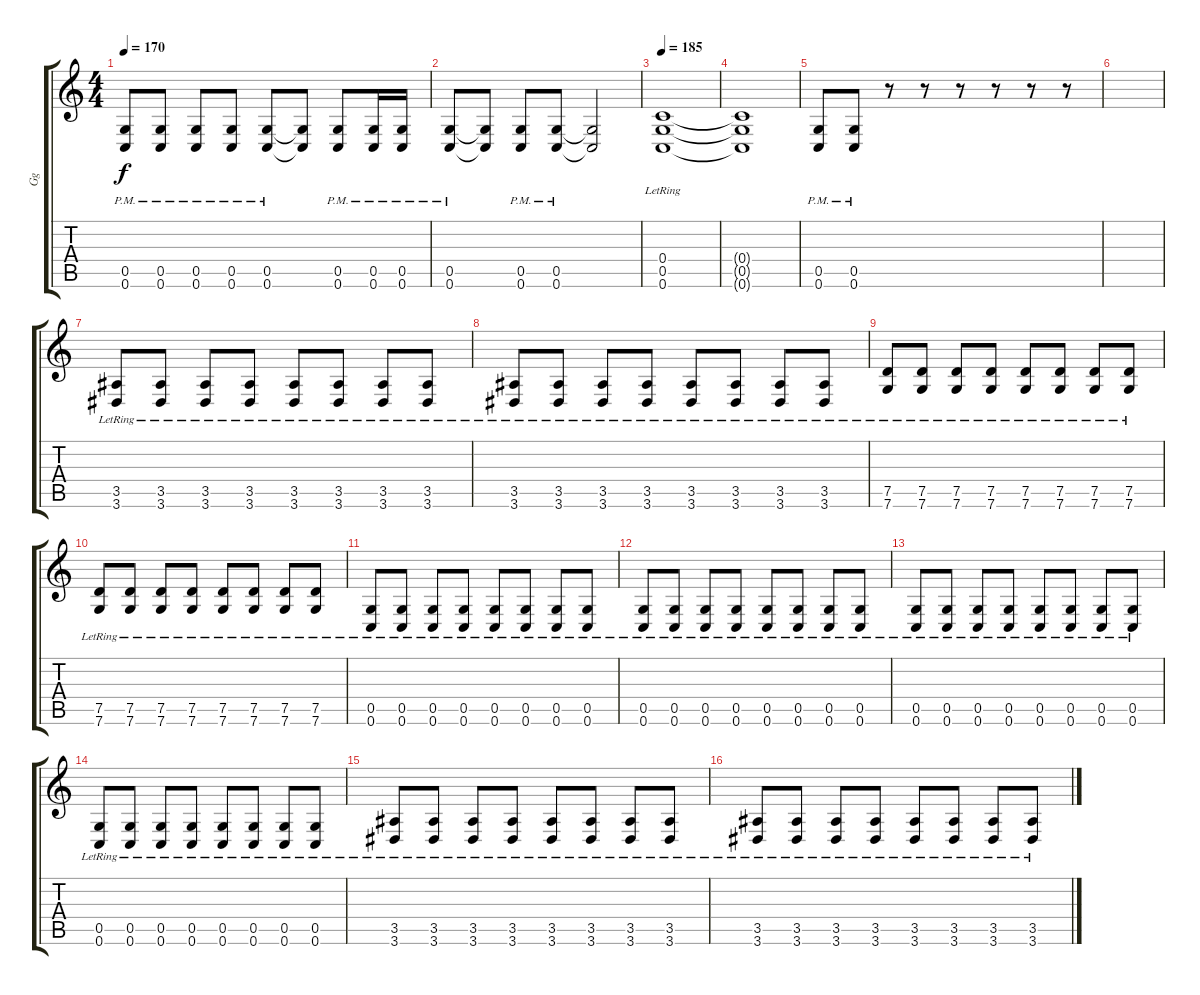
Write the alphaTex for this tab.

\track ("Gg" "Gg") {instrument distortionguitar}
\staff {score tabs}
\tuning (D4 A3 F3 C3 G2 C2) {hide}
\ts (4 4)
\tempo 170
\clef g2
\ks c
(0.5{pm} 0.6{pm}).8{dy f} (0.5{pm} 0.6{pm}).8 (0.5{pm} 0.6{pm}).8 (0.5{pm} 0.6{pm}).8 (0.5{pm} 0.6{pm}).8 (0.5{t} 0.6{t}).8 (0.5{pm} 0.6{pm}).8 (0.5{pm} 0.6{pm}).16 (0.5{pm} 0.6{pm}).16 |
(0.5{pm} 0.6{pm}).8 (0.5{t} 0.6{t}).8 (0.5{pm} 0.6{pm}).8 (0.5{pm} 0.6{pm}).8 (0.5{t} 0.6{t}).2 |
\tempo 185
(0.4{lr} 0.5{lr} 0.6{lr}).1 |
(0.4{t} 0.5{t} 0.6{t}).1 |
(0.5{pm} 0.6{pm}).8 (0.5{pm} 0.6{pm}).8 r.8 r.8 r.8 r.8 r.8 r.8 |
|
(3.5{lr} 3.6{lr}).8 (3.5{lr} 3.6{lr}).8 (3.5{lr} 3.6{lr}).8 (3.5{lr} 3.6{lr}).8 (3.5{lr} 3.6{lr}).8 (3.5{lr} 3.6{lr}).8 (3.5{lr} 3.6{lr}).8 (3.5{lr} 3.6{lr}).8 |
(3.5{lr} 3.6{lr}).8 (3.5{lr} 3.6{lr}).8 (3.5{lr} 3.6{lr}).8 (3.5{lr} 3.6{lr}).8 (3.5{lr} 3.6{lr}).8 (3.5{lr} 3.6{lr}).8 (3.5{lr} 3.6{lr}).8 (3.5{lr} 3.6{lr}).8 |
(7.5{lr} 7.6{lr}).8 (7.5{lr} 7.6{lr}).8 (7.5{lr} 7.6{lr}).8 (7.5{lr} 7.6{lr}).8 (7.5{lr} 7.6{lr}).8 (7.5{lr} 7.6{lr}).8 (7.5{lr} 7.6{lr}).8 (7.5{lr} 7.6{lr}).8 |
(7.5{lr} 7.6{lr}).8 (7.5{lr} 7.6{lr}).8 (7.5{lr} 7.6{lr}).8 (7.5{lr} 7.6{lr}).8 (7.5{lr} 7.6{lr}).8 (7.5{lr} 7.6{lr}).8 (7.5{lr} 7.6{lr}).8 (7.5{lr} 7.6{lr}).8 |
(0.5{lr} 0.6{lr}).8 (0.5{lr} 0.6{lr}).8 (0.5{lr} 0.6{lr}).8 (0.5{lr} 0.6{lr}).8 (0.5{lr} 0.6{lr}).8 (0.5{lr} 0.6{lr}).8 (0.5{lr} 0.6{lr}).8 (0.5{lr} 0.6{lr}).8 |
(0.5{lr} 0.6{lr}).8 (0.5{lr} 0.6{lr}).8 (0.5{lr} 0.6{lr}).8 (0.5{lr} 0.6{lr}).8 (0.5{lr} 0.6{lr}).8 (0.5{lr} 0.6{lr}).8 (0.5{lr} 0.6{lr}).8 (0.5{lr} 0.6{lr}).8 |
(0.5{lr} 0.6{lr}).8 (0.5{lr} 0.6{lr}).8 (0.5{lr} 0.6{lr}).8 (0.5{lr} 0.6{lr}).8 (0.5{lr} 0.6{lr}).8 (0.5{lr} 0.6{lr}).8 (0.5{lr} 0.6{lr}).8 (0.5{lr} 0.6{lr}).8 |
(0.5{lr} 0.6{lr}).8 (0.5{lr} 0.6{lr}).8 (0.5{lr} 0.6{lr}).8 (0.5{lr} 0.6{lr}).8 (0.5{lr} 0.6{lr}).8 (0.5{lr} 0.6{lr}).8 (0.5{lr} 0.6{lr}).8 (0.5{lr} 0.6{lr}).8 |
(3.5{lr} 3.6{lr}).8 (3.5{lr} 3.6{lr}).8 (3.5{lr} 3.6{lr}).8 (3.5{lr} 3.6{lr}).8 (3.5{lr} 3.6{lr}).8 (3.5{lr} 3.6{lr}).8 (3.5{lr} 3.6{lr}).8 (3.5{lr} 3.6{lr}).8 |
(3.5{lr} 3.6{lr}).8 (3.5{lr} 3.6{lr}).8 (3.5{lr} 3.6{lr}).8 (3.5{lr} 3.6{lr}).8 (3.5{lr} 3.6{lr}).8 (3.5{lr} 3.6{lr}).8 (3.5{lr} 3.6{lr}).8 (3.5{lr} 3.6{lr}).8
